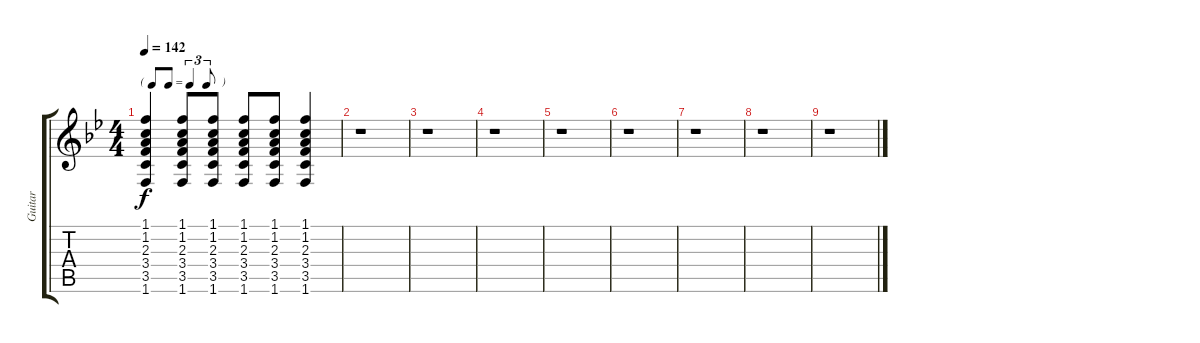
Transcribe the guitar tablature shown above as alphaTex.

\track ("Guitar" "Guitar") {instrument electricguitarclean}
\staff {score tabs}
\tuning (E4 B3 G3 D3 A2 E2) {hide}
\ts (4 4)
\tf triplet8th
\tempo 142
\clef g2
\ks bb
(1.1 1.2 2.3 3.4 3.5 1.6).4{dy f} (1.1 1.2 2.3 3.4 3.5 1.6).8 (1.1 1.2 2.3 3.4 3.5 1.6).8 (1.1 1.2 2.3 3.4 3.5 1.6).8 (1.1 1.2 2.3 3.4 3.5 1.6).8 (1.1 1.2 2.3 3.4 3.5 1.6).4 |
r.1 |
r.1 |
r.1 |
r.1 |
r.1 |
r.1 |
r.1 |
r.1
